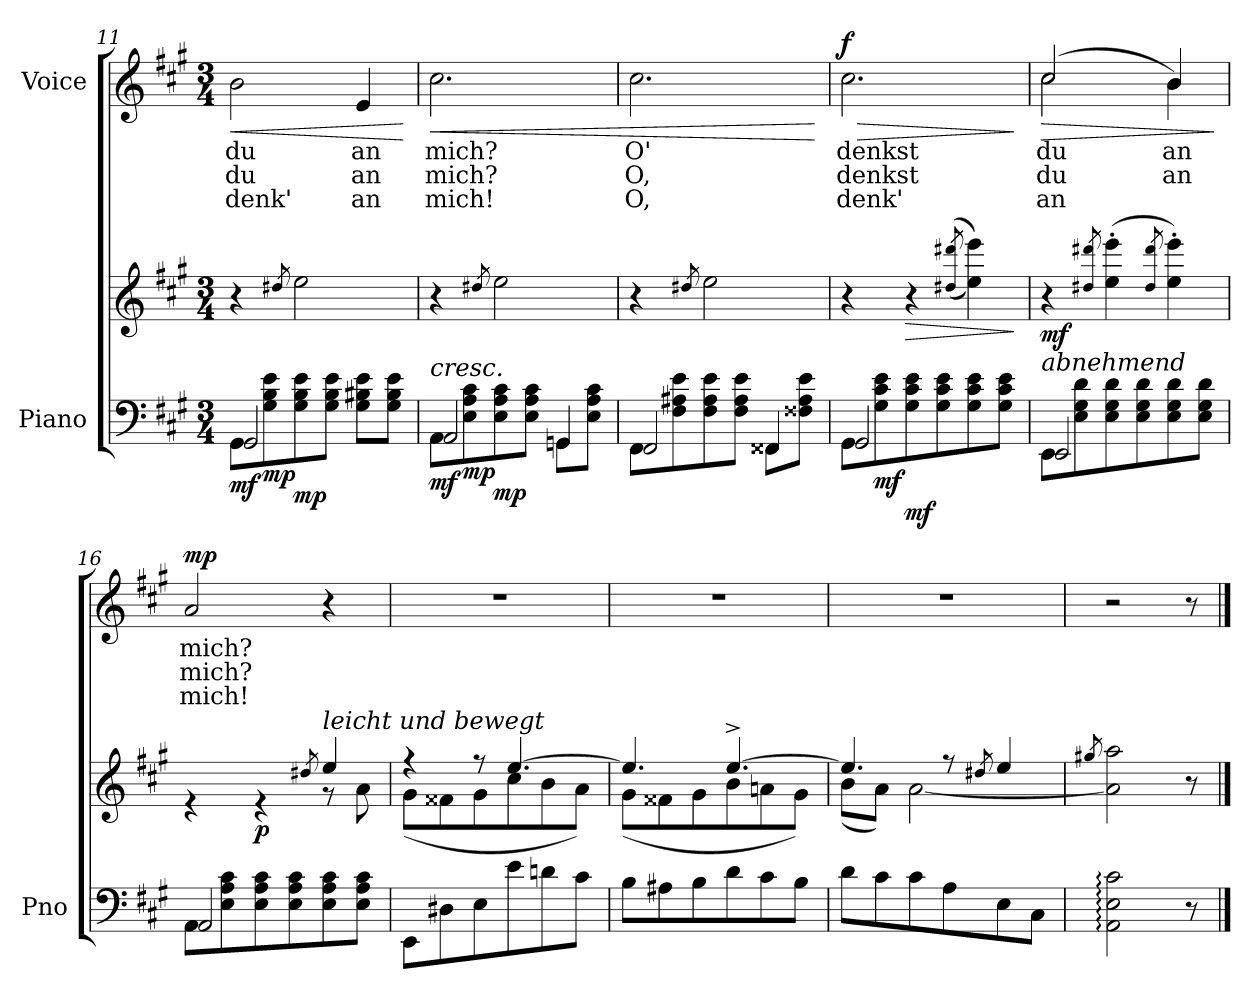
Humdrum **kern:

**kern	**kern	**dynam	**kern	**text	**text	**text	**dynam
*part2	*part2	*part2	*part1	*part1	*part1	*part1	*part1
*staff3	*staff2	*staff2/3	*staff1	*staff1	*staff1	*staff1	*staff1
*I"Piano	*	*	*I"Voice	*	*	*	*
*I'Pno	*	*	*	*	*	*	*
*clefF4	*clefG2	*	*clefG2	*	*	*	*
*k[f#c#g#]	*k[f#c#g#]	*	*k[f#c#g#]	*	*	*	*
*M3/4	*M3/4	*	*M3/4	*	*	*	*
=11	=11	=11	=11	=11	=11	=11	=11
*^	*	*	*	*	*	*	*
!	!	!	!LO:DY:b=2	!	!LO:LY:b	!LO:LY:b	!LO:LY:b	!LO:HP:b
8GG#\L	2GG#/	4r	mf	2b\	du	du	denk'	<
!	!	!	!LO:DY:b=2	!	!	!	!	!
8G#\ 8B\ 8e\	.	.	mp	.	.	.	.	.
.	.	8qdd#X/	.	.	.	.	.	.
!	!	!	!LO:DY:b=2	!	!	!	!	!
8G#\ 8B\ 8e\	.	2ee\	mp	.	.	.	.	.
8G#\ 8B\ 8e\J	.	.	.	.	.	.	.	.
!	!	!	!	!	!LO:LY:b	!LO:LY:b	!LO:LY:b	!
8G#\ 8B#X\ 8e\L	4ryy	.	.	4e/	an	an	an	.
8G#\ 8B#\ 8e\J	.	.	.	.	.	.	.	.
*v	*v	*	*	*	*	*	*	*
.	.	.	.	.	.	.	[
=12	=12	=12	=12	=12	=12	=12	=12
*^	*	*	*	*	*	*	*
!LO:TX:a:i:t=cresc.	!	!	!	!	!	!	!	!
!	!	!	!LO:DY:b=2	!	!LO:LY:b	!LO:LY:b	!LO:LY:b	!LO:HP:b
8AA\L	2AA/	4r	mf	2.cc#\	mich?	mich?	mich!	<
!	!	!	!LO:DY:b=2	!	!	!	!	!
8E\ 8A\ 8c#\	.	.	mp	.	.	.	.	.
.	.	8qdd#X/	.	.	.	.	.	.
!	!	!	!LO:DY:b=2	!	!	!	!	!
8E\ 8A\ 8c#\	.	2ee\	mp	.	.	.	.	.
8E\ 8A\ 8c#\J	.	.	.	.	.	.	.	.
8GGn\L	4GG/	.	.	.	.	.	.	.
8E\ 8A\ 8c#\J	.	.	.	.	.	.	.	.
!!LO:LB:g=z
=13	=13	=13	=13	=13	=13	=13	=13	=13
!	!	!	!	!	!LO:LY:b	!LO:LY:b	!LO:LY:b	!
8FF#\L	2FF#/	4r	.	2.cc#\	O'	O,	O,	.
8F#\ 8A#X\ 8e\	.	.	.	.	.	.	.	.
.	.	8qdd#X/	.	.	.	.	.	.
8F#\ 8A#\ 8e\	.	2ee\	.	.	.	.	.	.
8F#\ 8A#\ 8e\J	.	.	.	.	.	.	.	.
8FF##X\L	4FF##/	.	.	.	.	.	.	.
8F##X\ 8A#\ 8e\J	.	.	.	.	.	.	.	.
*v	*v	*	*	*	*	*	*	*
.	.	.	.	.	.	.	[
=14	=14	=14	=14	=14	=14	=14	=14
*^	*	*	*	*	*	*	*
!	!	!	!	!	!LO:LY:b	!LO:LY:b	!LO:LY:b	!LO:HP:b
!	!	!	!	!	!	!	!	!LO:DY:n=1:a
8GG#\L	2GG#/	4r	.	2.cc#\	denkst	denkst	denk'	> f
!	!	!	!LO:DY:b=2	!	!	!	!	!
8G#\ 8c#\ 8e\	.	.	mf	.	.	.	.	.
!	!	!	!LO:HP:b	!	!	!	!	!
!	!	!	!LO:DY:n=1:b=2	!	!	!	!	!
8G#\ 8c#\ 8e\	.	4r	> mf	.	.	.	.	.
8G#\ 8c#\ 8e\	.	.	.	.	.	.	.	.
.	.	(>(8qdd#X/ 8qddd#X/	.	.	.	.	.	.
8G#\ 8c#\ 8e\	4ryy	4ee\ 4eee\))	.	.	.	.	.	.
8G#\ 8c#\ 8e\J	.	.	.	.	.	.	.	.
*v	*v	*	*	*	*	*	*	*
.	.	]	.	.	.	.	]
=15	=15	=15	=15	=15	=15	=15	=15
*^	*	*	*	*	*	*	*
!LO:TX:a:i:t=abnehmend	!	!	!	!	!	!	!	!
!	!	!	!LO:DY:b	!	!LO:LY:b	!LO:LY:b	!LO:LY:b	!LO:HP:b
*	*	*	*	*^	*	*	*	*
8EE\L	2EE/	4r	mf	(2cc#/	2cc#\	du	du	an	>
8E\ 8G#\ 8d\	.	.	.	.	.	.	.	.	.
.	.	8qdd#X/ 8qddd#X/	.	.	.	.	.	.	.
8E\ 8G#\ 8d\	.	(4ee\' 4eee\'	.	.	.	.	.	.	.
8E\ 8G#\ 8d\	.	.	.	.	.	.	.	.	.
.	.	8qdd#/ 8qddd#/	.	.	.	.	.	.	.
!	!	!	!	!	!	!LO:LY:b	!LO:LY:b	!	!
8E\ 8G#\ 8d\	4ryy	4ee\' 4eee\')	.	4b/	4b\)	an	an	.	.
8E\ 8G#\ 8d\J	.	.	.	.	.	.	.	.	.
*v	*v	*	*	*v	*v	*	*	*	*
.	.	.	.	.	.	.	]
!!LO:LB:g=z
=16	=16	=16	=16	=16	=16	=16	=16
*^	*^	*	*	*	*	*	*
!	!	!	!	!	!	!LO:LY:b	!LO:LY:b	!LO:LY:b	!LO:DY:a
8AA\L	2AA/	4re	2ryy	.	2a/	mich?	mich?	mich!	mp
8E\ 8A\ 8c#\	.	.	.	.	.	.	.	.	.
!	!	!	!	!LO:DY:b	!	!	!	!	!
8E\ 8A\ 8c#\	.	4re	.	p	.	.	.	.	.
8E\ 8A\ 8c#\	.	.	.	.	.	.	.	.	.
.	.	8qdd#X/	.	.	.	.	.	.	.
!	!	!LO:TX:a:i:t=leicht und bewegt	!	!	!	!	!	!	!
8E\ 8A\ 8c#\	4ryy	4ee/	8r	.	4r	.	.	.	.
8E\ 8A\ 8c#\J	.	.	8a\	.	.	.	.	.	.
*v	*v	*	*	*	*	*	*	*	*
=17	=17	=17	=17	=17	=17	=17	=17	=17
8EE\L	4r	(8g#\L	.	2.r	.	.	.	.
8D#X\	.	8f##X\	.	.	.	.	.	.
8E\	8r	8g#\	.	.	.	.	.	.
8e\	[4.ee/	8cc#\	.	.	.	.	.	.
8dn\	.	8b\	.	.	.	.	.	.
8c#\J	.	8a\J)	.	.	.	.	.	.
=18	=18	=18	=18	=18	=18	=18	=18	=18
8B\L	4.ee/]	(8g#\L	.	2.r	.	.	.	.
8A#X\	.	8f##X\	.	.	.	.	.	.
8B\	.	8g#\	.	.	.	.	.	.
8d\	[4.ee^/	8b\	.	.	.	.	.	.
8c#\	.	8an\	.	.	.	.	.	.
8B\J	.	8g#\J)	.	.	.	.	.	.
=19	=19	=19	=19	=19	=19	=19	=19	=19
8d\L	4.ee/]	(8b\L	.	2.r	.	.	.	.
8c#\	.	8a\J)	.	.	.	.	.	.
8c#\	.	[2a\	.	.	.	.	.	.
8A\	8r	.	.	.	.	.	.	.
.	8qdd#X/	.	.	.	.	.	.	.
8E\	4ee/	.	.	.	.	.	.	.
8C#\J	.	.	.	.	.	.	.	.
*	*v	*v	*	*	*	*	*	*
=20	=20	=20	=20	=20	=20	=20	=20
.	8qgg#X/	.	.	.	.	.	.
2AA\: 2E\: 2c#\:	2a\] 2aa\	.	2r	.	.	.	.
8r	8r	.	8r	.	.	.	.
==	==	==	==	==	==	==	==
*-	*-	*-	*-	*-	*-	*-	*-
